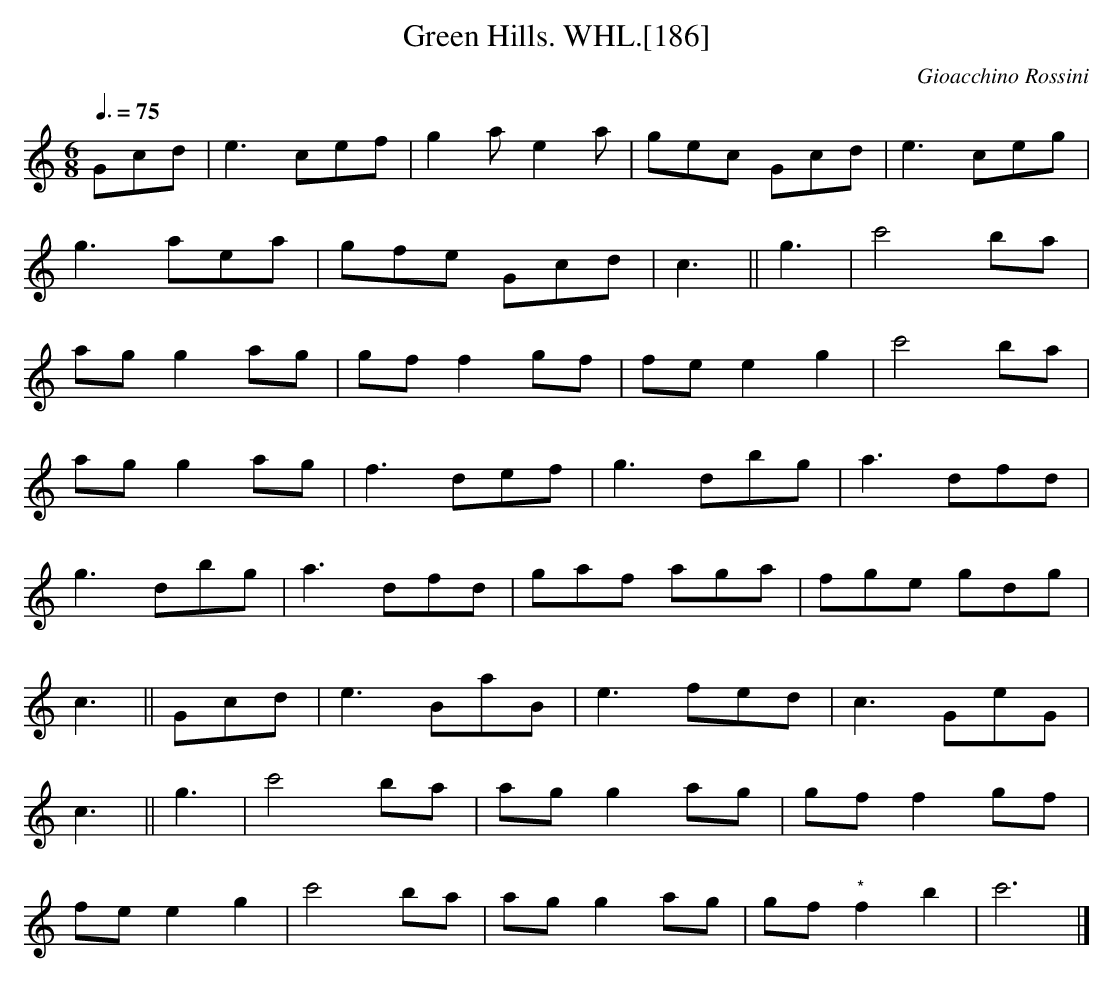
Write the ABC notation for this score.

X:1
T:Green Hills. WHL.[186]
M:6/8
L:1/8
C:Gioacchino Rossini
Q:3/8=75
K:C
Gcd | e3 cef | g2a e2a | gec Gcd | e3 ceg |
g3 aea | gfe Gcd | c3 || g3 | c'4 ba |
ag g2 ag | gf f2 gf | fe e2 g2 | c'4 ba |
ag g2 ag | f3 def | g3 dbg | a3 dfd |
g3 dbg | a3 dfd | gaf aga | fge gdg |
c3 || Gcd | e3 BaB | e3 fed | c3 GeG |
c3 || g3 | c'4 ba | ag g2 ag | gf f2 gf |
fe e2g2 | c'4 ba | ag g2 ag | gf "*"f2 b2 | c'6 |]
